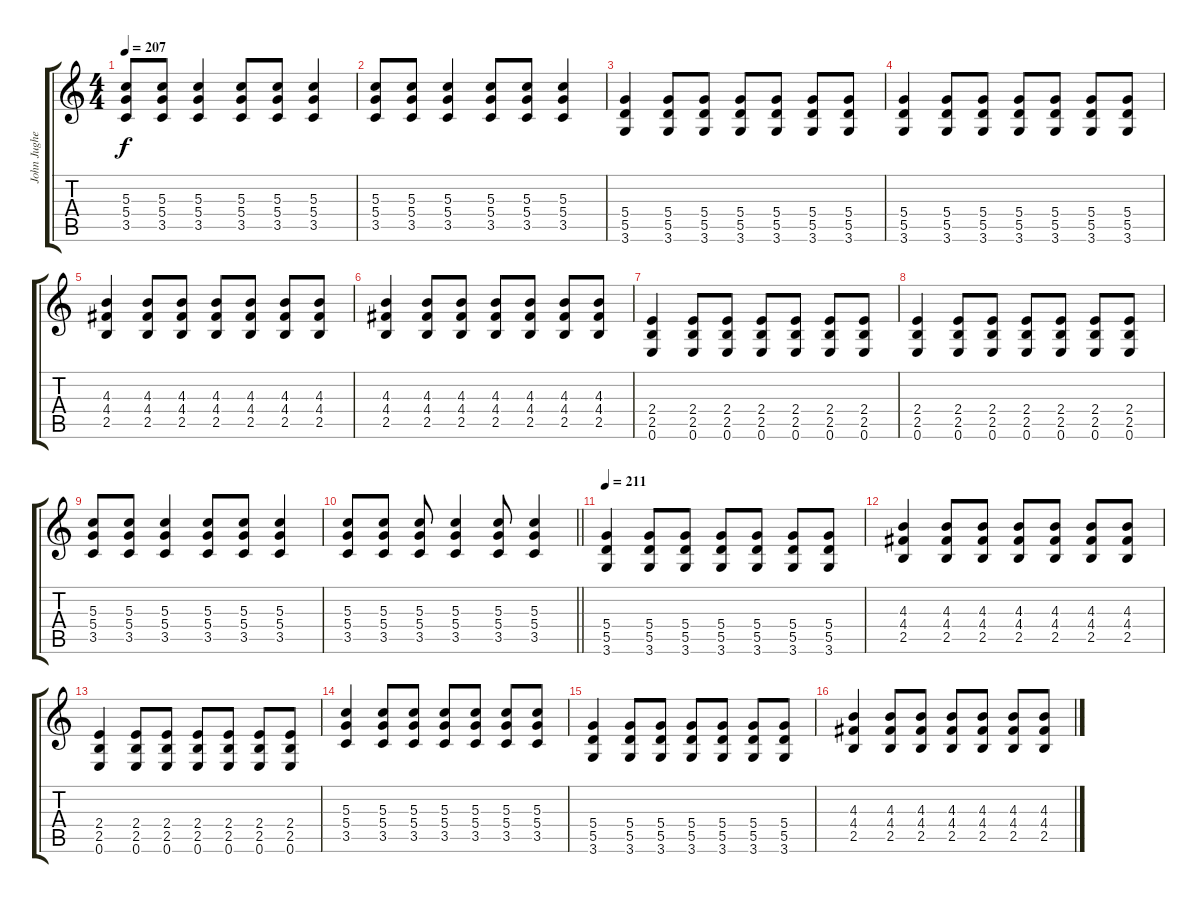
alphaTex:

\track ("John Jughead" "John Jughe") {instrument distortionguitar}
\staff {score tabs}
\tuning (E4 B3 G3 D3 A2 E2) {hide}
\ts (4 4)
\tempo 207
\clef g2
\ks c
(5.3 5.4 3.5).8{dy f} (5.3 5.4 3.5).8 (5.3 5.4 3.5).4 (5.3 5.4 3.5).8 (5.3 5.4 3.5).8 (5.3 5.4 3.5).4 |
(5.3 5.4 3.5).8 (5.3 5.4 3.5).8 (5.3 5.4 3.5).4 (5.3 5.4 3.5).8 (5.3 5.4 3.5).8 (5.3 5.4 3.5).4 |
(5.4 5.5 3.6).4 (5.4 5.5 3.6).8 (5.4 5.5 3.6).8 (5.4 5.5 3.6).8 (5.4 5.5 3.6).8 (5.4 5.5 3.6).8 (5.4 5.5 3.6).8 |
(5.4 5.5 3.6).4 (5.4 5.5 3.6).8 (5.4 5.5 3.6).8 (5.4 5.5 3.6).8 (5.4 5.5 3.6).8 (5.4 5.5 3.6).8 (5.4 5.5 3.6).8 |
(4.3 4.4 2.5).4 (4.3 4.4 2.5).8 (4.3 4.4 2.5).8 (4.3 4.4 2.5).8 (4.3 4.4 2.5).8 (4.3 4.4 2.5).8 (4.3 4.4 2.5).8 |
(4.3 4.4 2.5).4 (4.3 4.4 2.5).8 (4.3 4.4 2.5).8 (4.3 4.4 2.5).8 (4.3 4.4 2.5).8 (4.3 4.4 2.5).8 (4.3 4.4 2.5).8 |
(2.4 2.5 0.6).4 (2.4 2.5 0.6).8 (2.4 2.5 0.6).8 (2.4 2.5 0.6).8 (2.4 2.5 0.6).8 (2.4 2.5 0.6).8 (2.4 2.5 0.6).8 |
(2.4 2.5 0.6).4 (2.4 2.5 0.6).8 (2.4 2.5 0.6).8 (2.4 2.5 0.6).8 (2.4 2.5 0.6).8 (2.4 2.5 0.6).8 (2.4 2.5 0.6).8 |
(5.3 5.4 3.5).8 (5.3 5.4 3.5).8 (5.3 5.4 3.5).4 (5.3 5.4 3.5).8 (5.3 5.4 3.5).8 (5.3 5.4 3.5).4 |
\barLineRight lightlight
(5.3 5.4 3.5).8 (5.3 5.4 3.5).8 (5.3 5.4 3.5).8 (5.3 5.4 3.5).4 (5.3 5.4 3.5).8 (5.3 5.4 3.5).4 |
\section ("" "")
\tempo 211
(5.4 5.5 3.6).4 (5.4 5.5 3.6).8 (5.4 5.5 3.6).8 (5.4 5.5 3.6).8 (5.4 5.5 3.6).8 (5.4 5.5 3.6).8 (5.4 5.5 3.6).8 |
(4.3 4.4 2.5).4 (4.3 4.4 2.5).8 (4.3 4.4 2.5).8 (4.3 4.4 2.5).8 (4.3 4.4 2.5).8 (4.3 4.4 2.5).8 (4.3 4.4 2.5).8 |
(2.4 2.5 0.6).4 (2.4 2.5 0.6).8 (2.4 2.5 0.6).8 (2.4 2.5 0.6).8 (2.4 2.5 0.6).8 (2.4 2.5 0.6).8 (2.4 2.5 0.6).8 |
(5.3 5.4 3.5).4 (5.3 5.4 3.5).8 (5.3 5.4 3.5).8 (5.3 5.4 3.5).8 (5.3 5.4 3.5).8 (5.3 5.4 3.5).8 (5.3 5.4 3.5).8 |
(5.4 5.5 3.6).4 (5.4 5.5 3.6).8 (5.4 5.5 3.6).8 (5.4 5.5 3.6).8 (5.4 5.5 3.6).8 (5.4 5.5 3.6).8 (5.4 5.5 3.6).8 |
(4.3 4.4 2.5).4 (4.3 4.4 2.5).8 (4.3 4.4 2.5).8 (4.3 4.4 2.5).8 (4.3 4.4 2.5).8 (4.3 4.4 2.5).8 (4.3 4.4 2.5).8
